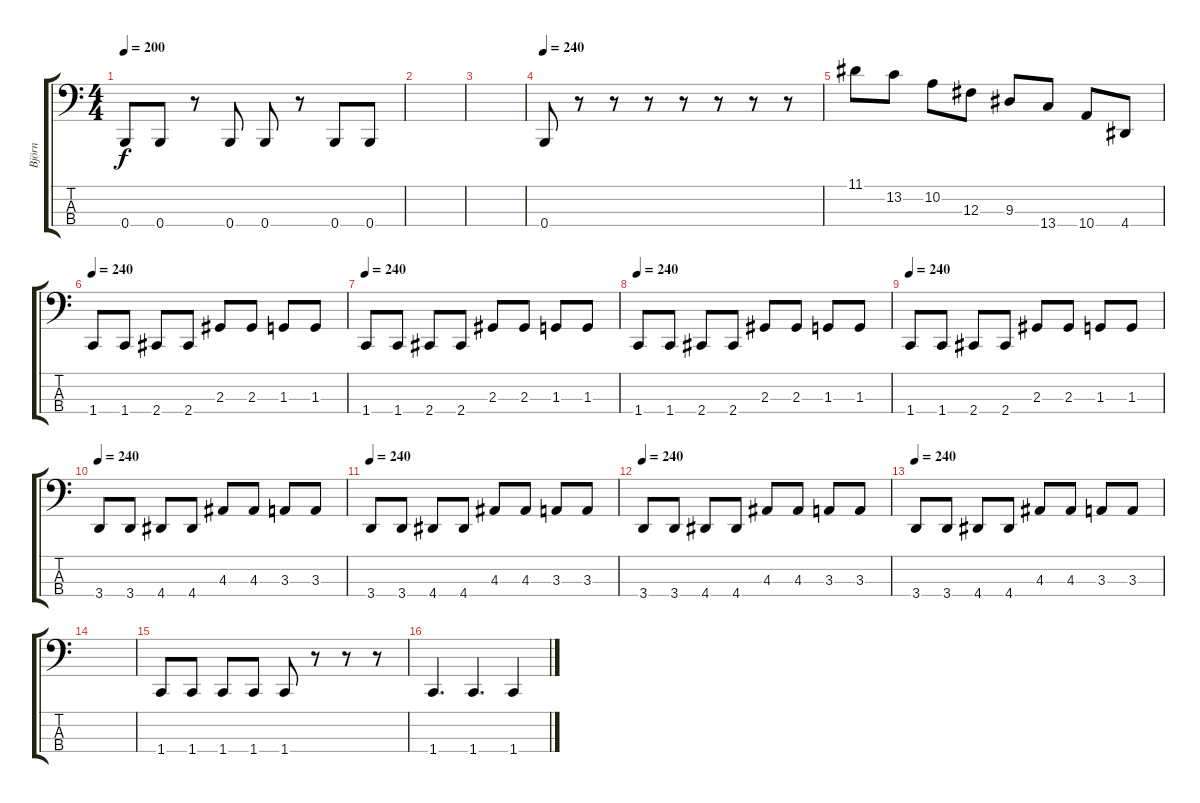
\track ("Björn" "Björn") {instrument electricbassfinger}
\staff {score tabs}
\tuning (E2 B1 Gb1 B0) {hide}
\ts (4 4)
\tempo 200
\clef f4
\ks c
0.4.8{dy f} 0.4.8 r.8 0.4.8 0.4.8 r.8 0.4.8 0.4.8 |
|
|
\tempo 240
0.4.8 r.8 r.8 r.8 r.8 r.8 r.8 r.8 |
11.1.8 13.2.8 10.2.8 12.3.8 9.3.8 13.4.8 10.4.8 4.4.8 |
\tempo 240
1.4.8 1.4.8 2.4.8 2.4.8 2.3.8 2.3.8 1.3.8 1.3.8 |
\tempo 240
1.4.8 1.4.8 2.4.8 2.4.8 2.3.8 2.3.8 1.3.8 1.3.8 |
\tempo 240
1.4.8 1.4.8 2.4.8 2.4.8 2.3.8 2.3.8 1.3.8 1.3.8 |
\tempo 240
1.4.8 1.4.8 2.4.8 2.4.8 2.3.8 2.3.8 1.3.8 1.3.8 |
\tempo 240
3.4.8 3.4.8 4.4.8 4.4.8 4.3.8 4.3.8 3.3.8 3.3.8 |
\tempo 240
3.4.8 3.4.8 4.4.8 4.4.8 4.3.8 4.3.8 3.3.8 3.3.8 |
\tempo 240
3.4.8 3.4.8 4.4.8 4.4.8 4.3.8 4.3.8 3.3.8 3.3.8 |
\tempo 240
3.4.8 3.4.8 4.4.8 4.4.8 4.3.8 4.3.8 3.3.8 3.3.8 |
|
1.4.8 1.4.8 1.4.8 1.4.8 1.4.8 r.8 r.8 r.8 |
1.4.4{d} 1.4.4{d} 1.4.4
